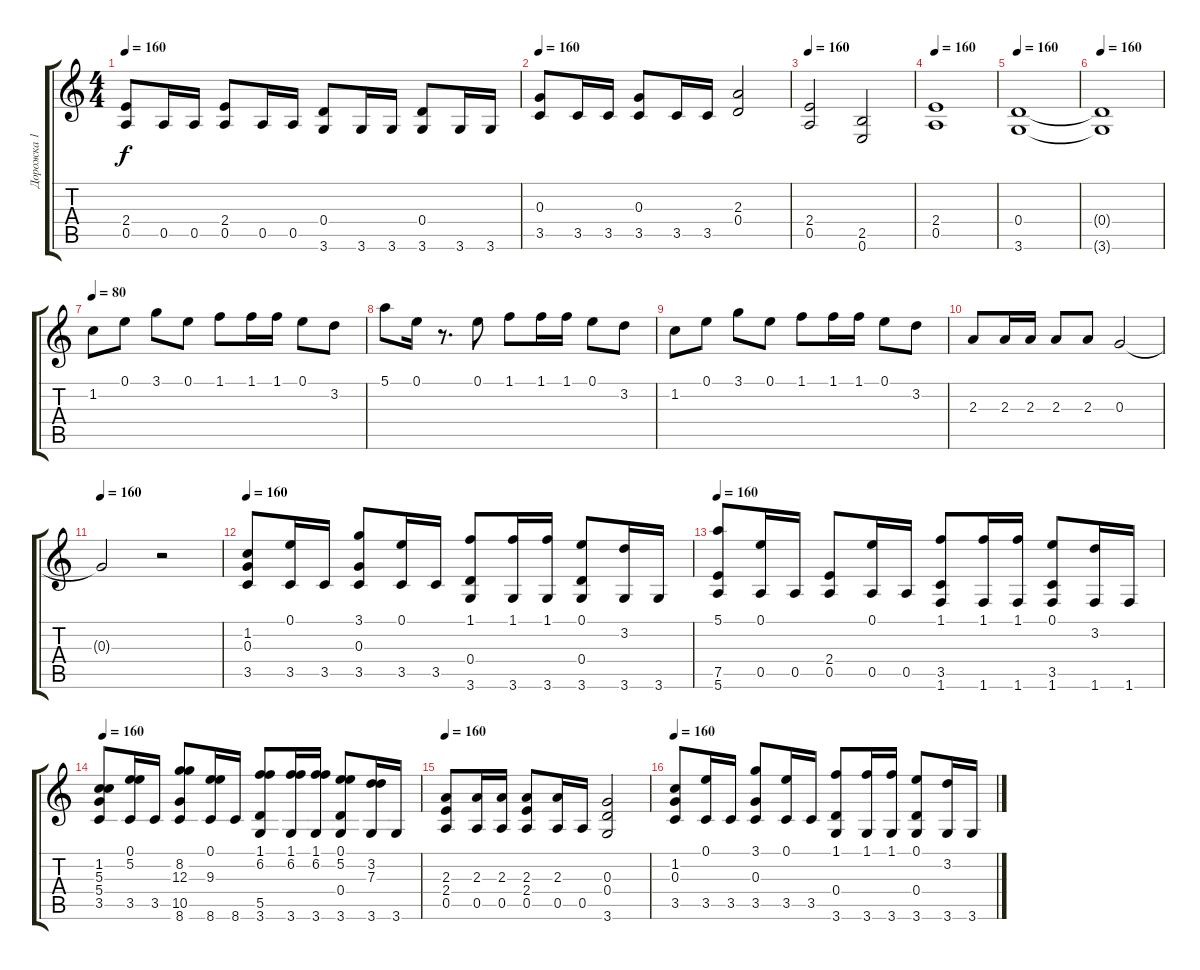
\track ("Дорожка 1" "Дорожка 1") {instrument distortionguitar}
\staff {score tabs}
\tuning (E4 B3 G3 D3 A2 E2) {hide}
\ts (4 4)
\tempo 160
\clef g2
\ks c
(2.4 0.5).8{dy f} 0.5.16 0.5.16 (2.4 0.5).8 0.5.16 0.5.16 (0.4 3.6).8 3.6.16 3.6.16 (0.4 3.6).8 3.6.16 3.6.16 |
\tempo 160
(0.3 3.5).8 3.5.16 3.5.16 (0.3 3.5).8 3.5.16 3.5.16 (2.3 0.4).2 |
\tempo 160
(2.4 0.5).2 (2.5 0.6).2 |
\tempo 160
(2.4 0.5).1 |
\tempo 160
(0.4 3.6).1 |
\tempo 160
(0.4{t} 3.6{t}).1 |
\tempo 80
1.2.8 0.1.8 3.1.8 0.1.8 1.1.8 1.1.16 1.1.16 0.1.8 3.2.8 |
5.1.8 0.1.16 r.8{d} 0.1.8 1.1.8 1.1.16 1.1.16 0.1.8 3.2.8 |
1.2.8 0.1.8 3.1.8 0.1.8 1.1.8 1.1.16 1.1.16 0.1.8 3.2.8 |
2.3.8 2.3.16 2.3.16 2.3.8 2.3.8 0.3.2 |
\tempo 160
0.3{t}.2 r.2 |
\tempo 160
(1.2 0.3 3.5).8 (0.1 3.5).16 3.5.16 (3.1 0.3 3.5).8 (0.1 3.5).16 3.5.16 (1.1 0.4 3.6).8 (1.1 3.6).16 (1.1 3.6).16 (0.1 0.4 3.6).8 (3.2 3.6).16 3.6.16 |
\tempo 160
(5.1 7.5 5.6).8 (0.1 0.5).16 0.5.16 (2.4 0.5).8 (0.1 0.5).16 0.5.16 (1.1 3.5 1.6).8 (1.1 1.6).16 (1.1 1.6).16 (0.1 3.5 1.6).8 (3.2 1.6).16 1.6.16 |
\tempo 160
(1.2 5.3 5.4 3.5).8 (0.1 5.2 3.5).16 3.5.16 (8.2 12.3 10.5 8.6).8 (0.1 9.3 8.6).16 8.6.16 (1.1 6.2 5.5 3.6).8 (1.1 6.2 3.6).16 (1.1 6.2 3.6).16 (0.1 5.2 0.4 3.6).8 (3.2 7.3 3.6).16 3.6.16 |
\tempo 160
(2.3 2.4 0.5).8 (2.3 0.5).16 (2.3 0.5).16 (2.3 2.4 0.5).8 (2.3 0.5).16 0.5.16 (0.3 0.4 3.6).2 |
\tempo 160
(1.2 0.3 3.5).8 (0.1 3.5).16 3.5.16 (3.1 0.3 3.5).8 (0.1 3.5).16 3.5.16 (1.1 0.4 3.6).8 (1.1 3.6).16 (1.1 3.6).16 (0.1 0.4 3.6).8 (3.2 3.6).16 3.6.16
